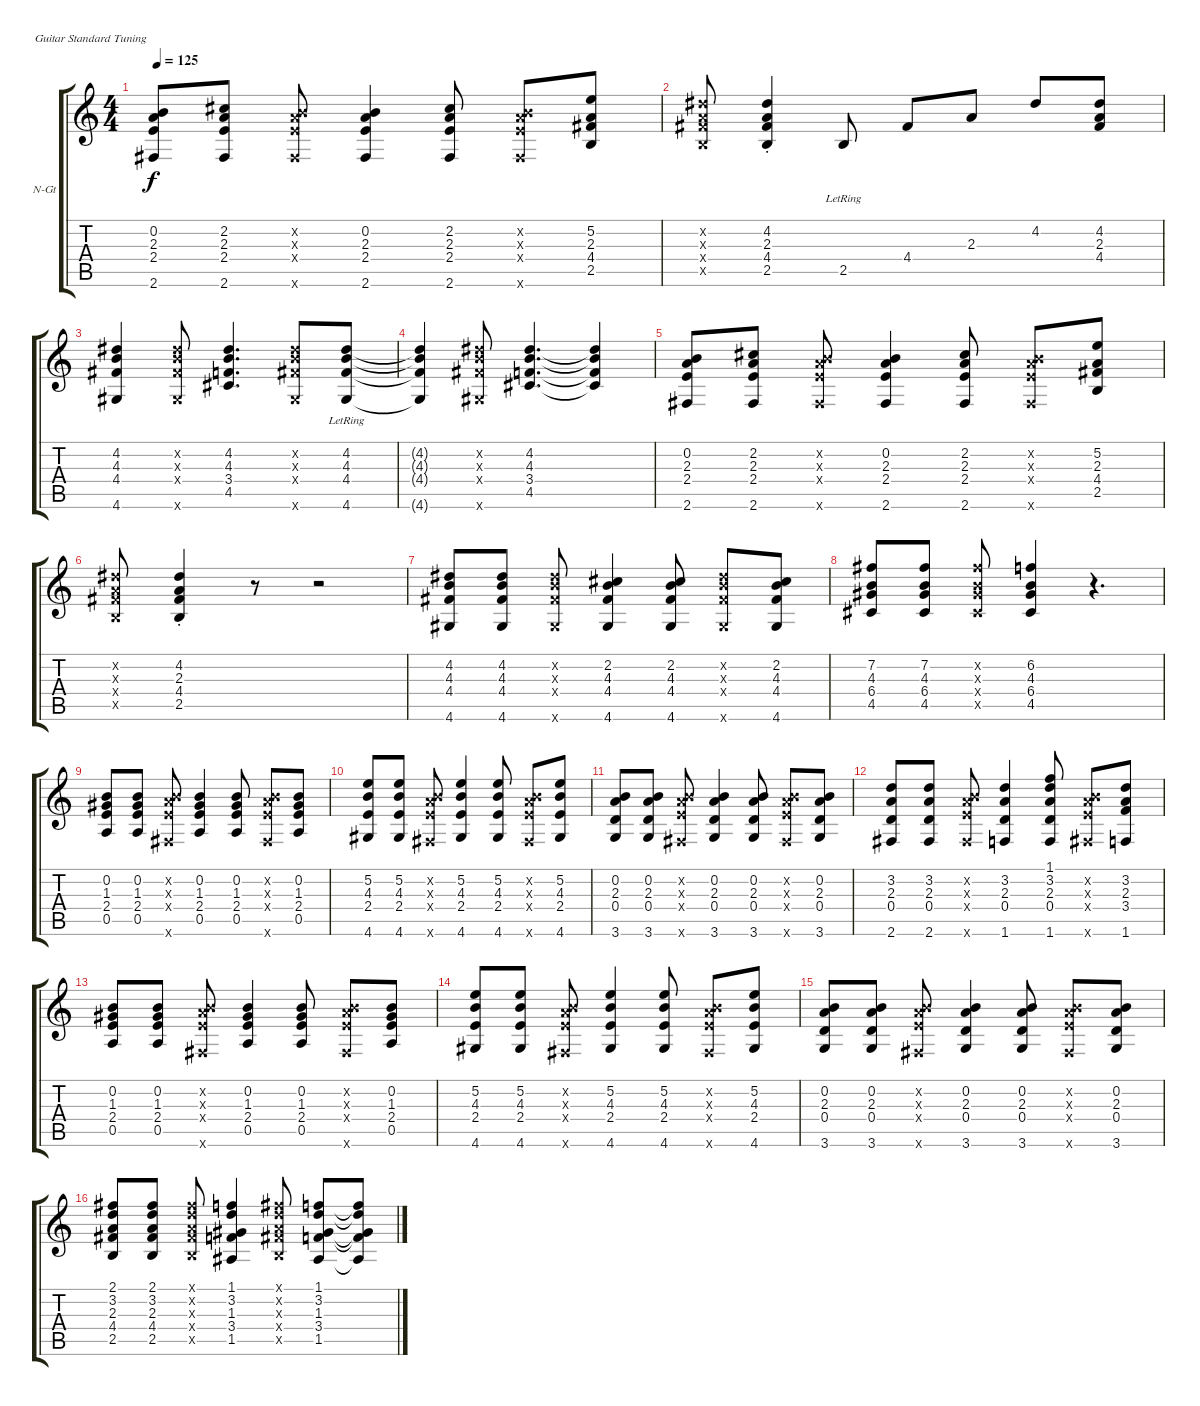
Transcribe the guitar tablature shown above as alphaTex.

\bracketExtendMode groupsimilarinstruments
\firstSystemTrackNameOrientation horizontal
\otherSystemsTrackNameOrientation horizontal
\track ("Pista 1" "N-Gt") {instrument acousticguitarnylon}
\staff {score tabs}
\tuning (E4 B3 G3 D3 A2 E2)
\ts (4 4)
\tempo 125
\clef g2
\ks c
(0.2 2.3 2.4 2.6).8{dy f} (2.2 2.3 2.4 2.6).8 (0.2{x} 2.3{x} 2.4{x} 2.6{x}).8 (0.2 2.3 2.4 2.6).4 (2.2 2.3 2.4 2.6).8 (0.2{x} 2.3{x} 2.4{x} 2.6{x}).8 (5.2 2.3 4.4 2.5).8 |
(4.2{x} 2.3{x} 4.4{x} 2.5{x}).8 (4.2 2.3{st} 4.4 2.5).4 2.5{lr}.8 4.4.8 2.3.8 4.2.8 (2.3 4.4 4.2).8 |
(4.2 4.3 4.4 4.6).4 (4.2{x} 4.3{x} 4.4{x} 4.6{x}).8 (4.5 3.4 4.3 4.2).4{d} (4.2{x} 4.3{x} 4.4{x} 4.6{x}).8 (4.2{lr} 4.3{lr} 4.4{lr} 4.6{lr}).8 |
(4.2{t} 4.3{t} 4.4{t} 4.6{t}).4 (4.2{x} 4.3{x} 4.4{x} 4.6{x}).8 (4.5 3.4 4.3 4.2).4{d} (4.2{t} 4.3{t} 3.4{t} 4.5{t}).4 |
(0.2 2.3 2.4 2.6).8 (2.2 2.3 2.4 2.6).8 (0.2{x} 2.3{x} 2.4{x} 2.6{x}).8 (0.2 2.3 2.4 2.6).4 (2.2 2.3 2.4 2.6).8 (0.2{x} 2.3{x} 2.4{x} 2.6{x}).8 (5.2 2.3 4.4 2.5).8 |
(4.2{x} 2.3{x} 4.4{x} 2.5{x}).8 (4.2 2.3{st} 4.4 2.5).4 r.8 r.2 |
(4.2 4.3 4.4 4.6).8 (4.2 4.3 4.4 4.6).8 (4.2{x} 4.3{x} 4.4{x} 4.6{x}).8 (2.2 4.3 4.4 4.6).4 (2.2 4.3 4.4 4.6).8 (4.2{x} 4.3{x} 4.4{x} 4.6{x}).8 (2.2 4.3 4.4 4.6).8 |
(7.2 4.3 6.4 4.5).8 (7.2 4.3 6.4 4.5).8 (7.2{x} 4.3{x} 6.4{x} 4.5{x}).8 (6.2 4.3 6.4 4.5).4 r.4{d} |
(0.2 1.3 2.4 0.5).8 (0.2 1.3 2.4 0.5).8 (0.2{x} 2.3{x} 2.4{x} 2.6{x}).8 (0.2 1.3 2.4 0.5).4 (0.2 1.3 2.4 0.5).8 (0.2{x} 2.3{x} 2.4{x} 2.6{x}).8 (0.2 1.3 2.4 0.5).8 |
(5.2 4.3 2.4 4.6).8 (5.2 4.3 2.4 4.6).8 (0.2{x} 2.3{x} 2.4{x} 2.6{x}).8 (5.2 4.3 2.4 4.6).4 (5.2 4.3 2.4 4.6).8 (0.2{x} 2.3{x} 2.4{x} 2.6{x}).8 (5.2 4.3 2.4 4.6).8 |
(0.2 2.3 0.4 3.6).8 (0.2 2.3 0.4 3.6).8 (0.2{x} 2.3{x} 2.4{x} 2.6{x}).8 (0.2 2.3 0.4 3.6).4 (0.2 2.3 0.4 3.6).8 (0.2{x} 2.3{x} 2.4{x} 2.6{x}).8 (0.2 2.3 0.4 3.6).8 |
(3.2 2.3 0.4 2.6).8 (3.2 2.3 0.4 2.6).8 (0.2{x} 2.3{x} 2.4{x} 2.6{x}).8 (3.2 2.3 0.4 1.6).4 (3.2 2.3 0.4 1.6 1.1).8 (0.2{x} 2.3{x} 2.4{x} 2.6{x}).8 (3.2 2.3 3.4 1.6).8 |
(0.2 1.3 2.4 0.5).8 (0.2 1.3 2.4 0.5).8 (0.2{x} 2.3{x} 2.4{x} 2.6{x}).8 (0.2 1.3 2.4 0.5).4 (0.2 1.3 2.4 0.5).8 (0.2{x} 2.3{x} 2.4{x} 2.6{x}).8 (0.2 1.3 2.4 0.5).8 |
(5.2 4.3 2.4 4.6).8 (5.2 4.3 2.4 4.6).8 (0.2{x} 2.3{x} 2.4{x} 2.6{x}).8 (5.2 4.3 2.4 4.6).4 (5.2 4.3 2.4 4.6).8 (0.2{x} 2.3{x} 2.4{x} 2.6{x}).8 (5.2 4.3 2.4 4.6).8 |
(0.2 2.3 0.4 3.6).8 (0.2 2.3 0.4 3.6).8 (0.2{x} 2.3{x} 2.4{x} 2.6{x}).8 (0.2 2.3 0.4 3.6).4 (0.2 2.3 0.4 3.6).8 (0.2{x} 2.3{x} 2.4{x} 2.6{x}).8 (0.2 2.3 0.4 3.6).8 |
(2.5 4.4 2.3 3.2 2.1).8 (2.5 4.4 2.3 3.2 2.1).8 (2.5{x} 4.4{x} 2.3{x} 3.2{x} 2.1{x}).8 (1.5 3.4 1.3 3.2 1.1).4 (2.5{x} 4.4{x} 2.3{x} 3.2{x} 2.1{x}).8 (1.5 3.4 1.3 3.2 1.1).8 (1.5{t} 3.4{t} 1.3{t} 3.2{t} 1.1{t}).8
